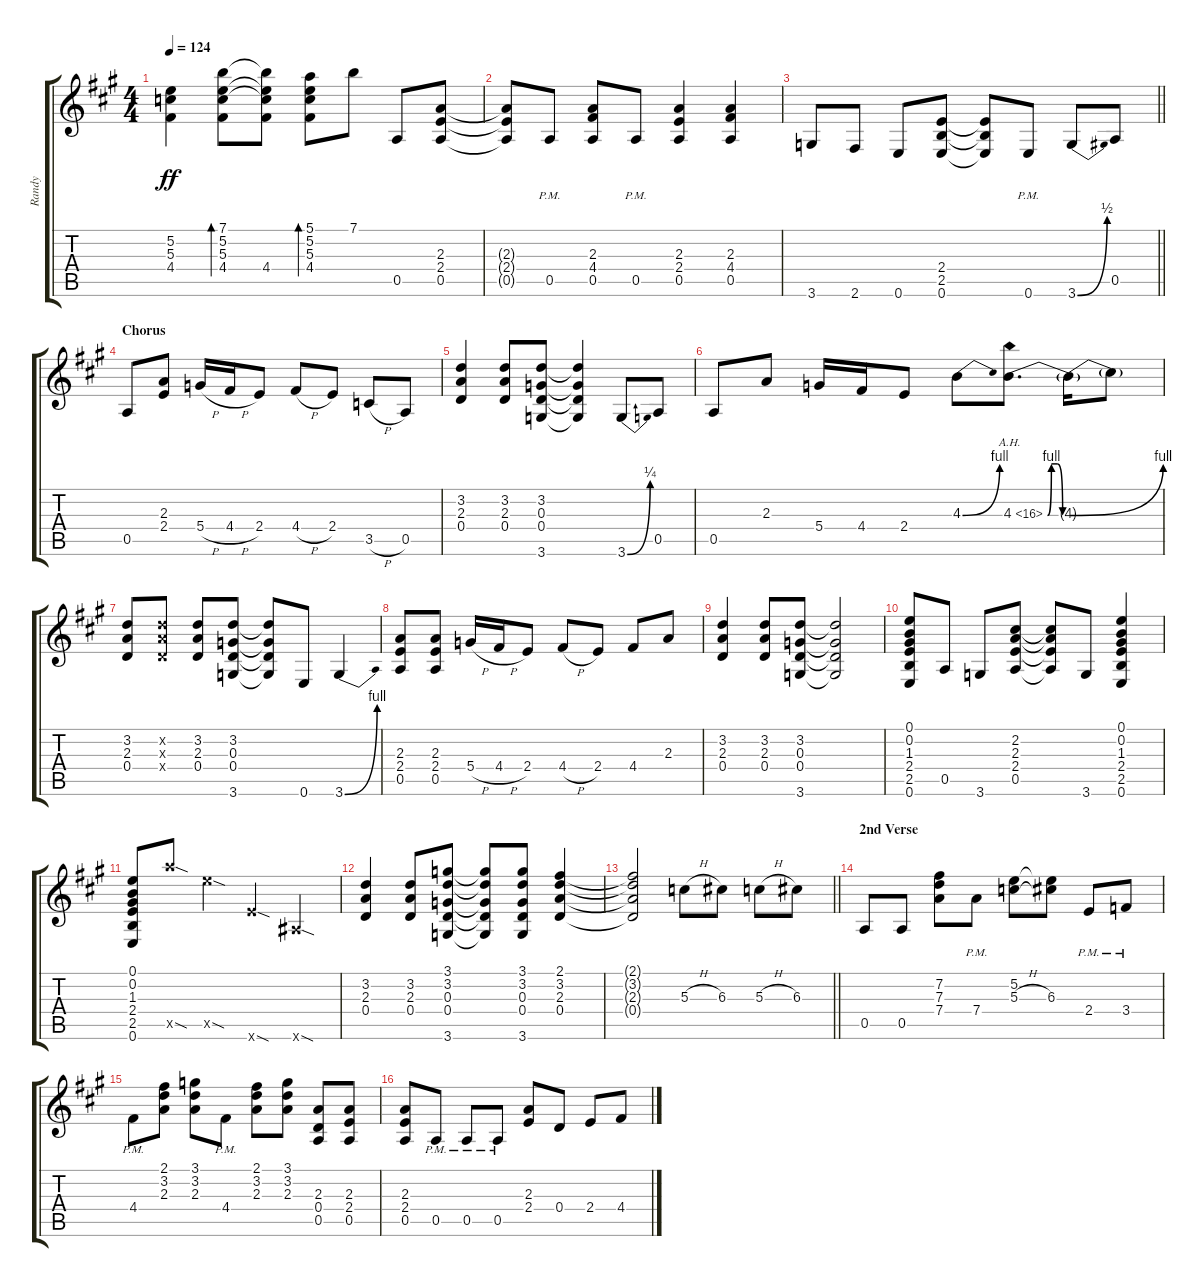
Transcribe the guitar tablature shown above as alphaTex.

\track ("Randy" "Randy") {instrument distortionguitar}
\staff {score tabs}
\tuning (E4 B3 G3 D3 A2 E2) {hide}
\ts (4 4)
\tempo 124
\clef g2
\ks a
(5.2 5.3 4.4).4{dy ff} (7.1 5.2 5.3 4.4).8{bd 30} (7.1{t} 5.2{t} 5.3{t} 4.4).8 (5.1 5.2 5.3 4.4).8{bd 30} 7.1.8 0.5.8 (2.3 2.4 0.5).8 |
(2.3{t} 2.4{t} 0.5{t}).8 0.5{pm}.8 (2.3 4.4 0.5).8 0.5{pm}.8 (2.3 2.4 0.5).4 (2.3 4.4 0.5).4 |
\barLineRight lightlight
3.6.8 2.6.8 0.6.8 (2.4 2.5 0.6).8 (2.4{t} 2.5{t} 0.6{t}).8 0.6{pm}.8 3.6{be (bend 0 0 60 2)}.8 0.5.8 |
\section ("" "Chorus")
0.5.8 (2.3 2.4).8 5.4{h}.16 4.4{h}.16 2.4.8 4.4{h}.8 2.4.8 3.5{h}.8 0.5.8 |
(3.2 2.3 0.4).4 (3.2 2.3 0.4).8 (3.2 0.3 0.4 3.6).8 (3.2{t} 0.3{t} 0.4{t} 3.6{t}).4 3.6{be (bend 0 0 60 1)}.8 0.5.8 |
0.5.8 2.3.8 5.4.16 4.4.16 2.4.8 4.3{be (bend 0 0 60 4)}.8 4.3{be (custom 0 0 10 4 25 4 40 0 60 0) ah 12}.8{d} 4.3{be (bend 0 0 60 4) t}.16 4.3{t}.8 |
(3.2 2.3 0.4).8 (3.2{x} 2.3{x} 0.4{x}).8 (3.2 2.3 0.4).8 (3.2 0.3 0.4 3.6).8 (3.2{t} 0.3{t} 0.4{t} 3.6{t}).8 0.6.8 3.6{be (bend 0 0 60 4)}.4 |
(2.3 2.4 0.5).8 (2.3 2.4 0.5).8 5.4{h}.16 4.4{h}.16 2.4.8 4.4{h}.8 2.4.8 4.4.8 2.3.8 |
(3.2 2.3 0.4).4 (3.2 2.3 0.4).8 (3.2 0.3 0.4 3.6).8 (3.2{t} 0.3{t} 0.4{t} 3.6{t}).2 |
(0.1 0.2 1.3 2.4 2.5 0.6).8 0.5.8 3.6.8 (2.2 2.3 2.4 0.5).8 (2.2{t} 2.3{t} 2.4{t} 0.5{t}).8 3.6.8 (0.1 0.2 1.3 2.4 2.5 0.6).4 |
(0.1 0.2 1.3 2.4 2.5 0.6).8 24.5{sod x}.8 19.5{sod x}.4 12.6{sod x}.4 6.6{sod x}.4 |
(3.2 2.3 0.4).4 (3.2 2.3 0.4).8 (3.1 3.2 0.3 0.4 3.6).8 (3.1{t} 3.2{t} 0.3{t} 0.4{t} 3.6{t}).8 (3.1 3.2 0.3 0.4 3.6).8 (2.1 3.2 2.3 0.4).4 |
\barLineRight lightlight
(2.1{t} 3.2{t} 2.3{t} 0.4{t}).2 5.3{h}.8 6.3.8 5.3{h}.8 6.3.8 |
\section ("" "2nd Verse")
0.5.8 0.5.8 (7.2 7.3 7.4).8 7.4{pm}.8 (5.2 5.3{h}).8 (5.2{t} 6.3).8 2.4{pm}.8 3.4{pm}.8 |
4.4{pm}.8 (2.1 3.2 2.3).8 (3.1 3.2 2.3).8 4.4{pm}.8 (2.1 3.2 2.3).8 (3.1 3.2 2.3).8 (2.3 0.4 0.5).8 (2.3 2.4 0.5).8 |
(2.3 2.4 0.5).8 0.5{pm}.8 0.5{pm}.8 0.5{pm}.8 (2.3 2.4).8 0.4.8 2.4.8 4.4.8
